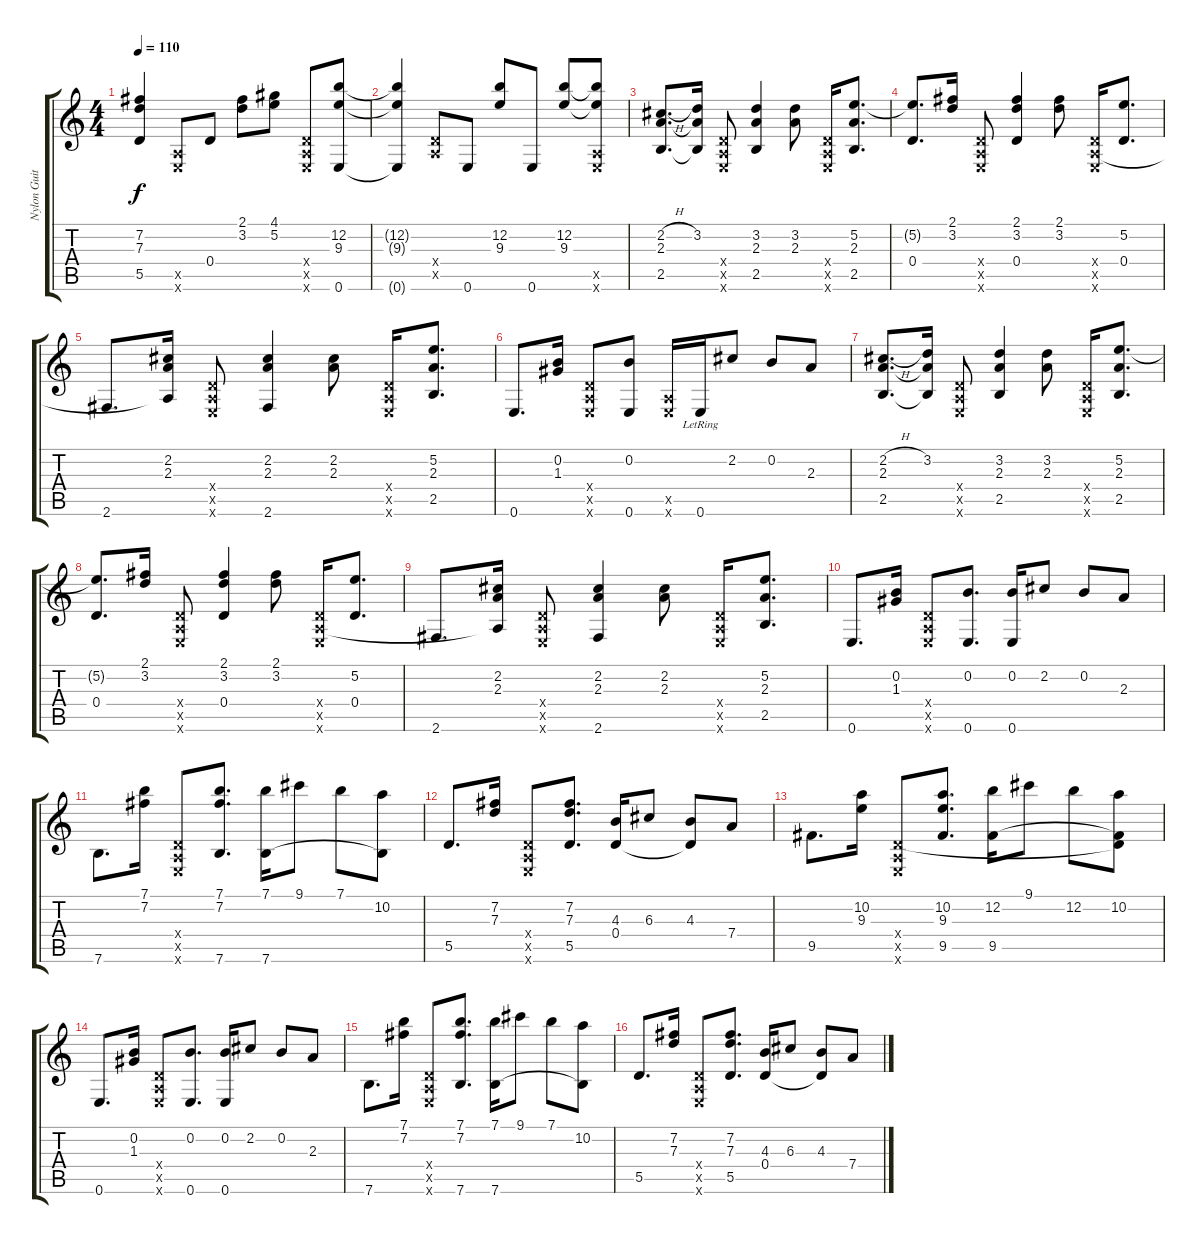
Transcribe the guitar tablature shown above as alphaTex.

\track ("Nylon Guitar" "Nylon Guit") {instrument acousticguitarnylon}
\staff {score tabs}
\tuning (E4 B3 G3 D3 A2 E2) {hide}
\ts (4 4)
\tempo 110
\clef g2
\ks c
(7.2{t} 7.3{t} 5.5{t}).4{dy f} (0.5{x} 0.6{x}).8 0.4.8 (2.1 3.2).8 (4.1 5.2).8 (0.4{x} 0.5{x} 0.6{x}).8 (12.2 9.3 0.6).8 |
(12.2{t} 9.3{t} 0.6{t}).4 (0.4{x} 0.5{x}).8 0.6.8 (12.2 9.3).8 0.6.8 (12.2 9.3).8 (12.2{t} 9.3{t} 0.5{x} 0.6{x}).8 |
(2.2{h} 2.3 2.5).8{d} (3.2 2.3{t} 2.5{t}).16 (0.4{x} 0.5{x} 0.6{x}).8 (3.2 2.3 2.5).4 (3.2 2.3).8 (0.4{x} 0.5{x} 0.6{x}).16 (5.2 2.3 2.5).8{d} |
(5.2{t} 0.4).8{d} (2.1 3.2).16 (0.4{x} 0.5{x} 0.6{x}).8 (2.1 3.2 0.4).4 (2.1 3.2).8 (0.4{x} 0.5{x} 0.6{x}).16 (5.2 0.4).8{d} |
2.6.8{d} (2.2 2.3 0.5{t}).16 (0.4{x} 0.5{x} 0.6{x}).8 (2.2 2.3 2.6).4 (2.2 2.3).8 (0.4{x} 0.5{x} 0.6{x}).16 (5.2 2.3 2.5).8{d} |
0.6.8{d} (0.2 1.3).16 (0.4{x} 0.5{x} 0.6{x}).8 (0.2 0.6).8 (0.5{x} 0.6{x}).16 0.6{lr}.16 2.2.8 0.2.8 2.3.8 |
(2.2{h} 2.3 2.5).8{d} (3.2 2.3{t} 2.5{t}).16 (0.4{x} 0.5{x} 0.6{x}).8 (3.2 2.3 2.5).4 (3.2 2.3).8 (0.4{x} 0.5{x} 0.6{x}).16 (5.2 2.3 2.5).8{d} |
(5.2{t} 0.4).8{d} (2.1 3.2).16 (0.4{x} 0.5{x} 0.6{x}).8 (2.1 3.2 0.4).4 (2.1 3.2).8 (0.4{x} 0.5{x} 0.6{x}).16 (5.2 0.4).8{d} |
2.6.8{d} (2.2 2.3 0.5{t}).16 (0.4{x} 0.5{x} 0.6{x}).8 (2.2 2.3 2.6).4 (2.2 2.3).8 (0.4{x} 0.5{x} 0.6{x}).16 (5.2 2.3 2.5).8{d} |
0.6.8{d} (0.2 1.3).16 (0.4{x} 0.5{x} 0.6{x}).8 (0.2 0.6).8{d} (0.2 0.6).16 2.2.8 0.2.8 2.3.8 |
7.6.8{d} (7.1 7.2).16 (0.4{x} 0.5{x} 0.6{x}).8 (7.1 7.2 7.6).8{d} (7.1 7.6).16 9.1.8 7.1.8 (10.2 7.6{t}).8 |
5.5.8{d} (7.2 7.3).16 (0.4{x} 0.5{x} 0.6{x}).8 (7.2 7.3 5.5).8{d} (4.3 0.4).16 6.3.8 (4.3 0.4{t}).8 7.4.8 |
9.5.8{d} (10.2 9.3).16 (0.4{x} 0.5{x} 0.6{x}).8 (10.2 9.3 9.5).8{d} (12.2 9.5).16 9.1.8 12.2.8 (10.2 0.4{t} 9.5{t}).8 |
0.6.8{d} (0.2 1.3).16 (0.4{x} 0.5{x} 0.6{x}).8 (0.2 0.6).8{d} (0.2 0.6).16 2.2.8 0.2.8 2.3.8 |
7.6.8{d} (7.1 7.2).16 (0.4{x} 0.5{x} 0.6{x}).8 (7.1 7.2 7.6).8{d} (7.1 7.6).16 9.1.8 7.1.8 (10.2 7.6{t}).8 |
5.5.8{d} (7.2 7.3).16 (0.4{x} 0.5{x} 0.6{x}).8 (7.2 7.3 5.5).8{d} (4.3 0.4).16 6.3.8 (4.3 0.4{t}).8 7.4.8
